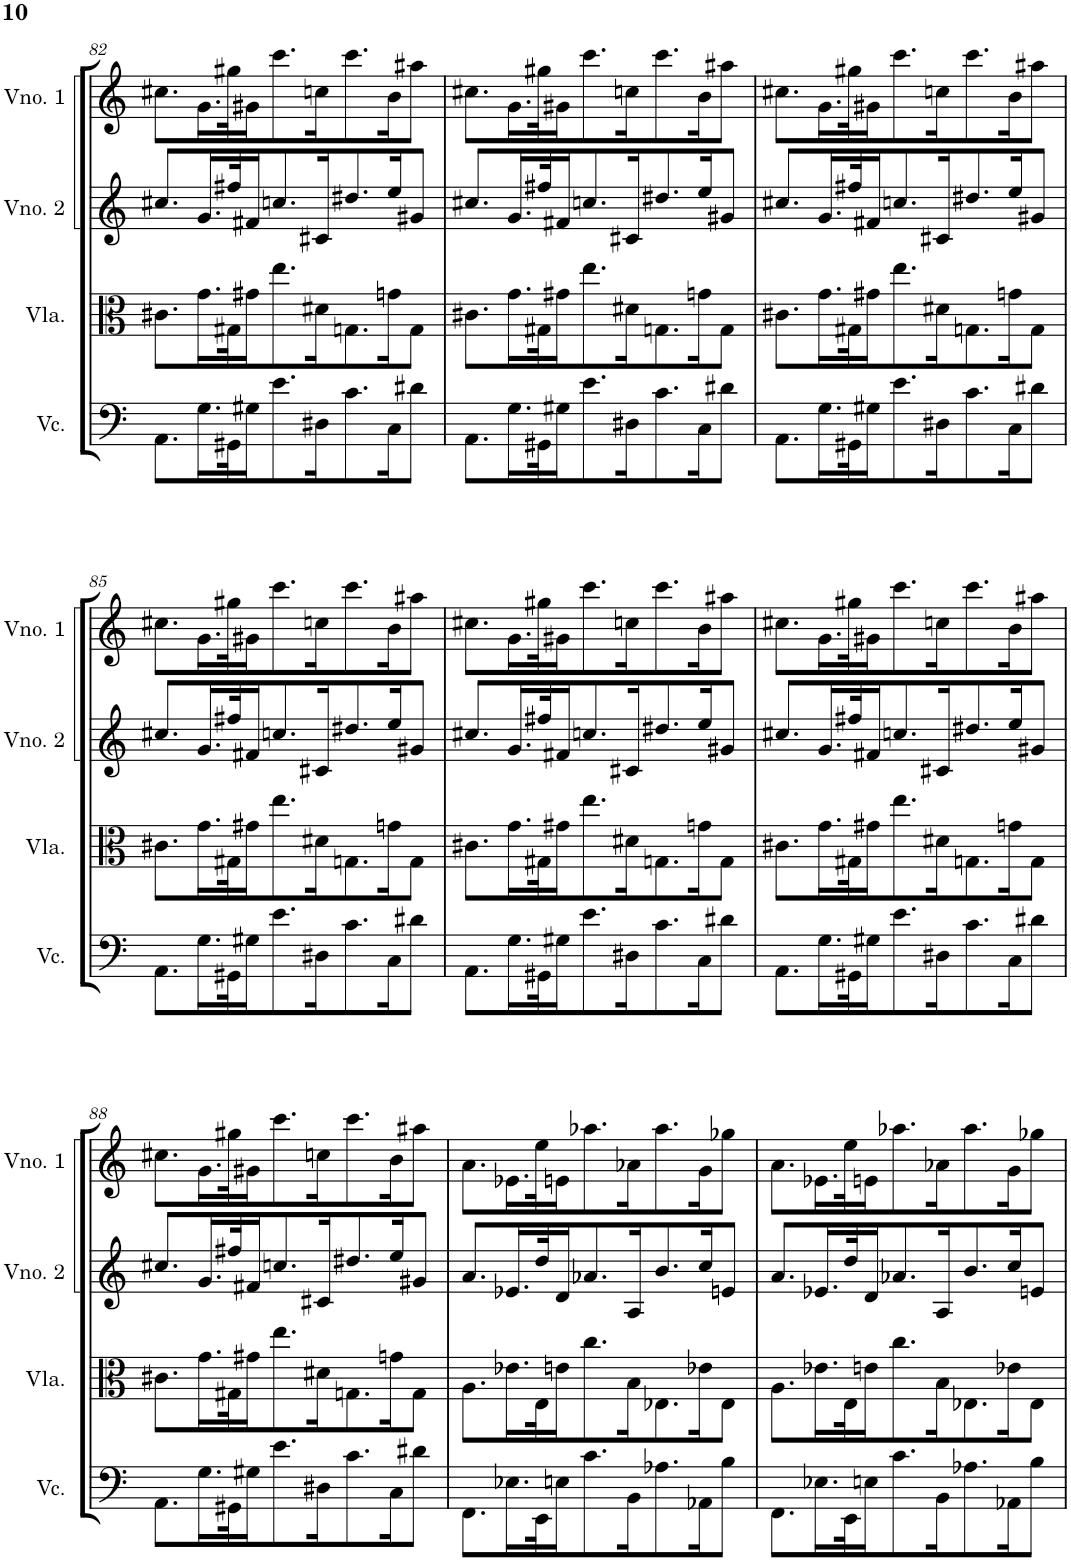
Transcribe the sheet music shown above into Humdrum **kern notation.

**kern	**kern	**kern	**kern
*part4	*part3	*part2	*part1
*staff4	*staff3	*staff2	*staff1
*I"Violoncelo	*I"Viola	*I"Violino 2	*I"Violino 1
*I'Vc.	*I'Vla.	*I'Vno. 2	*I'Vno. 1
!!LO:PB:g=z
*clefF4	*clefC3	*clefG2	*clefG2
*k[]	*k[]	*k[]	*k[]
*M4/4	*M4/4	*M4/4	*M4/4
=82	=82	=82	=82
8.AA\L	8.c#X\L	8.cc#X/L	8.cc#X\L
16.G\L	16.g\L	16.g/L	16.g\L
32GG#X\K	32G#X\K	32ff#X/K	32gg#X\K
16G#X\J	16g#X\J	16f#X/J	16g#X\J
8.e\	8.ee\	8.ccn/	8.ccc\
16D#X\K	16d#X\K	16c#X/K	16ccn\K
8.c\	8.Gn\	8.dd#X/	8.ccc\
16C\K	16gn\K	16ee/K	16b\K
8d#X\J	8G\J	8g#X/J	8aa#X\J
=83	=83	=83	=83
8.AA\L	8.c#X\L	8.cc#X/L	8.cc#X\L
16.G\L	16.g\L	16.g/L	16.g\L
32GG#X\K	32G#X\K	32ff#X/K	32gg#X\K
16G#X\J	16g#X\J	16f#X/J	16g#X\J
8.e\	8.ee\	8.ccn/	8.ccc\
16D#X\K	16d#X\K	16c#X/K	16ccn\K
8.c\	8.Gn\	8.dd#X/	8.ccc\
16C\K	16gn\K	16ee/K	16b\K
8d#X\J	8G\J	8g#X/J	8aa#X\J
=84	=84	=84	=84
8.AA\L	8.c#X\L	8.cc#X/L	8.cc#X\L
16.G\L	16.g\L	16.g/L	16.g\L
32GG#X\K	32G#X\K	32ff#X/K	32gg#X\K
16G#X\J	16g#X\J	16f#X/J	16g#X\J
8.e\	8.ee\	8.ccn/	8.ccc\
16D#X\K	16d#X\K	16c#X/K	16ccn\K
8.c\	8.Gn\	8.dd#X/	8.ccc\
16C\K	16gn\K	16ee/K	16b\K
8d#X\J	8G\J	8g#X/J	8aa#X\J
!!LO:LB:g=z
=85	=85	=85	=85
8.AA\L	8.c#X\L	8.cc#X/L	8.cc#X\L
16.G\L	16.g\L	16.g/L	16.g\L
32GG#X\K	32G#X\K	32ff#X/K	32gg#X\K
16G#X\J	16g#X\J	16f#X/J	16g#X\J
8.e\	8.ee\	8.ccn/	8.ccc\
16D#X\K	16d#X\K	16c#X/K	16ccn\K
8.c\	8.Gn\	8.dd#X/	8.ccc\
16C\K	16gn\K	16ee/K	16b\K
8d#X\J	8G\J	8g#X/J	8aa#X\J
=86	=86	=86	=86
8.AA\L	8.c#X\L	8.cc#X/L	8.cc#X\L
16.G\L	16.g\L	16.g/L	16.g\L
32GG#X\K	32G#X\K	32ff#X/K	32gg#X\K
16G#X\J	16g#X\J	16f#X/J	16g#X\J
8.e\	8.ee\	8.ccn/	8.ccc\
16D#X\K	16d#X\K	16c#X/K	16ccn\K
8.c\	8.Gn\	8.dd#X/	8.ccc\
16C\K	16gn\K	16ee/K	16b\K
8d#X\J	8G\J	8g#X/J	8aa#X\J
=87	=87	=87	=87
8.AA\L	8.c#X\L	8.cc#X/L	8.cc#X\L
16.G\L	16.g\L	16.g/L	16.g\L
32GG#X\K	32G#X\K	32ff#X/K	32gg#X\K
16G#X\J	16g#X\J	16f#X/J	16g#X\J
8.e\	8.ee\	8.ccn/	8.ccc\
16D#X\K	16d#X\K	16c#X/K	16ccn\K
8.c\	8.Gn\	8.dd#X/	8.ccc\
16C\K	16gn\K	16ee/K	16b\K
8d#X\J	8G\J	8g#X/J	8aa#X\J
!!LO:LB:g=z
=88	=88	=88	=88
8.AA\L	8.c#X\L	8.cc#X/L	8.cc#X\L
16.G\L	16.g\L	16.g/L	16.g\L
32GG#X\K	32G#X\K	32ff#X/K	32gg#X\K
16G#X\J	16g#X\J	16f#X/J	16g#X\J
8.e\	8.ee\	8.ccn/	8.ccc\
16D#X\K	16d#X\K	16c#X/K	16ccn\K
8.c\	8.Gn\	8.dd#X/	8.ccc\
16C\K	16gn\K	16ee/K	16b\K
8d#X\J	8G\J	8g#X/J	8aa#X\J
=89	=89	=89	=89
8.FF\L	8.A\L	8.a/L	8.a\L
16.E-X\L	16.e-X\L	16.e-X/L	16.e-X\L
32EE\K	32E\K	32dd/K	32ee\K
16En\J	16en\J	16d/J	16en\J
8.c\	8.cc\	8.a-X/	8.aa-X\
16BB\K	16B\K	16A/K	16a-X\K
8.A-X\	8.E-X\	8.b/	8.aa-\
16AA-X\K	16e-X\K	16cc/K	16g\K
8B\J	8E-\J	8en/J	8gg-X\J
=90	=90	=90	=90
8.FF\L	8.A\L	8.a/L	8.a\L
16.E-X\L	16.e-X\L	16.e-X/L	16.e-X\L
32EE\K	32E\K	32dd/K	32ee\K
16En\J	16en\J	16d/J	16en\J
8.c\	8.cc\	8.a-X/	8.aa-X\
16BB\K	16B\K	16A/K	16a-X\K
8.A-X\	8.E-X\	8.b/	8.aa-\
16AA-X\K	16e-X\K	16cc/K	16g\K
8B\J	8E-\J	8en/J	8gg-X\J
=	=	=	=
*-	*-	*-	*-
